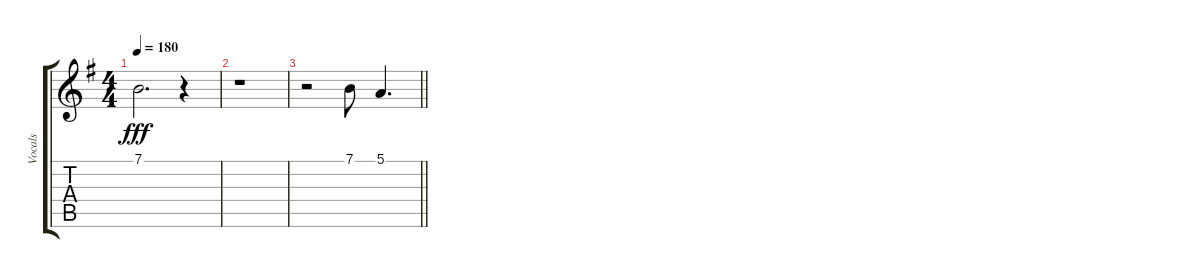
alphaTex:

\track ("Vocals" "Vocals") {instrument oboe}
\staff {score tabs}
\tuning (E4 B3 G3 D3 A2 E2) {hide}
\ts (4 4)
\tempo 180
\clef g2
\ks eminor
7.1{t}.2{d dy fff} r.4 |
r.1 |
\barLineRight lightlight
r.2 7.1.8 5.1.4{d}
